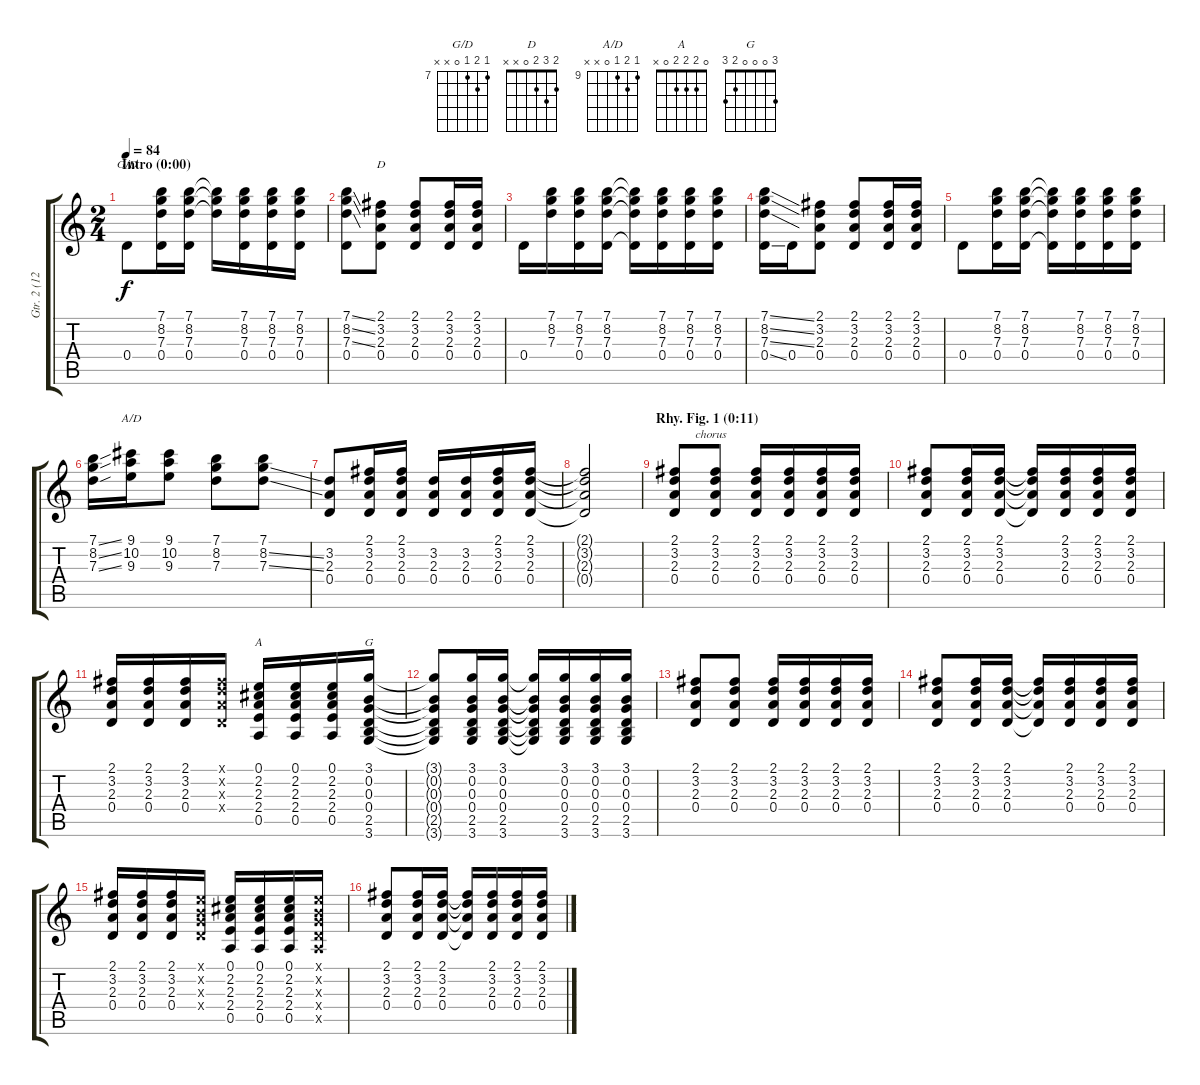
\track ("Gtr. 2 (12-string)" "Gtr. 2 (12") {instrument acousticguitarsteel}
\staff {score tabs}
\tuning (E4 B3 G3 D3 A2 E2) {hide}
\chord ("G/D" 7 8 7 0 x x) {firstfret 7}
\chord ("D" 2 3 2 0 x x)
\chord ("A/D" 9 10 9 0 x x) {firstfret 9}
\chord ("A" 0 2 2 2 0 x)
\chord ("G" 3 0 0 0 2 3)
\ts (2 4)
\section ("" "Intro (0:00)")
\tempo 84
\clef g2
\ks c
0.4.8{ch "G/D" dy f instrument acousticguitarsteel} (7.1 8.2 7.3 0.4).16 (7.1 8.2 7.3 0.4).16 (7.1{t} 8.2{t} 7.3{t}).16 (7.1 8.2 7.3 0.4).16 (7.1 8.2 7.3 0.4).16 (7.1 8.2 7.3 0.4).16 |
(7.1{ss} 8.2{ss} 7.3{ss} 0.4).8 (2.1 3.2 2.3 0.4).8{ch "D"} (2.1 3.2 2.3 0.4).8 (2.1 3.2 2.3 0.4).16 (2.1 3.2 2.3 0.4).16 |
0.4.16 (7.1 8.2 7.3).16 (7.1 8.2 7.3 0.4).16 (7.1 8.2 7.3 0.4).16 (7.1{t} 8.2{t} 7.3{t} 0.4{t}).16 (7.1 8.2 7.3 0.4).16 (7.1 8.2 7.3 0.4).16 (7.1 8.2 7.3 0.4).16 |
(7.1{ss} 8.2{ss} 7.3{ss} 0.4{ss}).16 0.4.16 (2.1 3.2 2.3 0.4).8 (2.1 3.2 2.3 0.4).8 (2.1 3.2 2.3 0.4).16 (2.1 3.2 2.3 0.4).16 |
0.4.8 (7.1 8.2 7.3 0.4).16 (7.1 8.2 7.3 0.4).16 (7.1{t} 8.2{t} 7.3{t} 0.4{t}).16 (7.1 8.2 7.3 0.4).16 (7.1 8.2 7.3 0.4).16 (7.1 8.2 7.3 0.4).16 |
(7.1{ss} 8.2{ss} 7.3{ss}).16 (9.1 10.2 9.3).16{ch "A/D"} (9.1 10.2 9.3).8 (7.1 8.2 7.3).8 (7.1 8.2{ss} 7.3{ss}).8 |
(3.2 2.3 0.4).8 (2.1 3.2 2.3 0.4).16 (2.1 3.2 2.3 0.4).16 (3.2 2.3 0.4).16 (3.2 2.3 0.4).16 (2.1 3.2 2.3 0.4).16 (2.1 3.2 2.3 0.4).16 |
(2.1{t} 3.2{t} 2.3{t} 0.4{t}).2 |
\section ("" "Rhy. Fig. 1 (0:11)")
(2.1 3.2 2.3 0.4).8{txt "       chorus"} (2.1 3.2 2.3 0.4).8 (2.1 3.2 2.3 0.4).16 (2.1 3.2 2.3 0.4).16 (2.1 3.2 2.3 0.4).16 (2.1 3.2 2.3 0.4).16 |
(2.1 3.2 2.3 0.4).8 (2.1 3.2 2.3 0.4).16 (2.1 3.2 2.3 0.4).16 (2.1{t} 3.2{t} 2.3{t} 0.4{t}).16 (2.1 3.2 2.3 0.4).16 (2.1 3.2 2.3 0.4).16 (2.1 3.2 2.3 0.4).16 |
(2.1 3.2 2.3 0.4).16 (2.1 3.2 2.3 0.4).16 (2.1 3.2 2.3 0.4).16 (2.1{x} 3.2{x} 2.3{x} 0.4{x}).16 (0.1 2.2 2.3 2.4 0.5).16{ch "A"} (0.1 2.2 2.3 2.4 0.5).16 (0.1 2.2 2.3 2.4 0.5).16 (3.1 0.2 0.3 0.4 2.5 3.6).16{ch "G"} |
(3.1{t} 0.2{t} 0.3{t} 0.4{t} 2.5{t} 3.6{t}).8 (3.1 0.2 0.3 0.4 2.5 3.6).16 (3.1 0.2 0.3 0.4 2.5 3.6).16 (3.1{t} 0.2{t} 0.3{t} 0.4{t} 2.5{t} 3.6{t}).16 (3.1 0.2 0.3 0.4 2.5 3.6).16 (3.1 0.2 0.3 0.4 2.5 3.6).16 (3.1 0.2 0.3 0.4 2.5 3.6).16 |
(2.1 3.2 2.3 0.4).8 (2.1 3.2 2.3 0.4).8 (2.1 3.2 2.3 0.4).16 (2.1 3.2 2.3 0.4).16 (2.1 3.2 2.3 0.4).16 (2.1 3.2 2.3 0.4).16 |
(2.1 3.2 2.3 0.4).8 (2.1 3.2 2.3 0.4).16 (2.1 3.2 2.3 0.4).16 (2.1{t} 3.2{t} 2.3{t} 0.4{t}).16 (2.1 3.2 2.3 0.4).16 (2.1 3.2 2.3 0.4).16 (2.1 3.2 2.3 0.4).16 |
(2.1 3.2 2.3 0.4).16 (2.1 3.2 2.3 0.4).16 (2.1 3.2 2.3 0.4).16 (0.1{x} 0.2{x} 0.3{x} 0.4{x}).16 (0.1 2.2 2.3 2.4 0.5).16 (0.1 2.2 2.3 2.4 0.5).16 (0.1 2.2 2.3 2.4 0.5).16 (0.1{x} 0.2{x} 0.3{x} 0.4{x} 0.5{x}).16 |
(2.1 3.2 2.3 0.4).8 (2.1 3.2 2.3 0.4).16 (2.1 3.2 2.3 0.4).16 (2.1{t} 3.2{t} 2.3{t} 0.4{t}).16 (2.1 3.2 2.3 0.4).16 (2.1 3.2 2.3 0.4).16 (2.1 3.2 2.3 0.4).16
